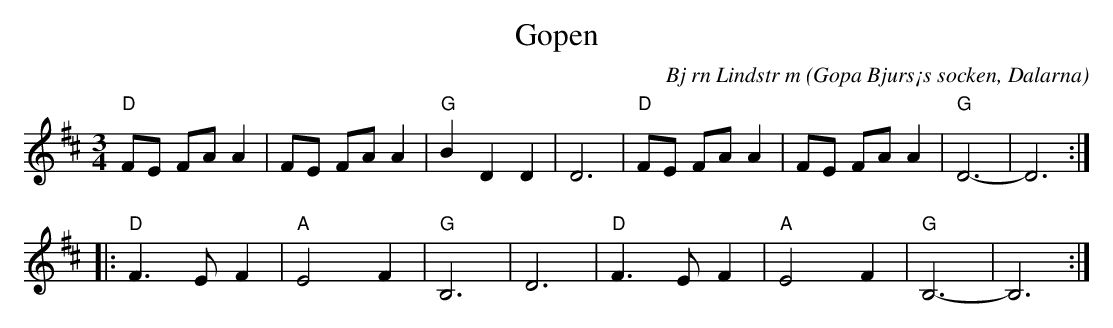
X:1
C: Bj rn Lindstr m
T:Gopen
O: Gopa Bjurs¡s socken, Dalarna
M:3/4
L:1/8
K:D
"D" FE FA A2 | FE FA A2 |"G" B2 D2 D2 | D6 |"D" FE FA A2 | FE FA A2 |"G" D6- | D6 :: %8
"D" F3 E F2 |"A" E4 F2 |"G" B,6 | D6 |"D" F3 E F2 |"A" E4 F2 |"G" B,6- | B,6 :| %16
